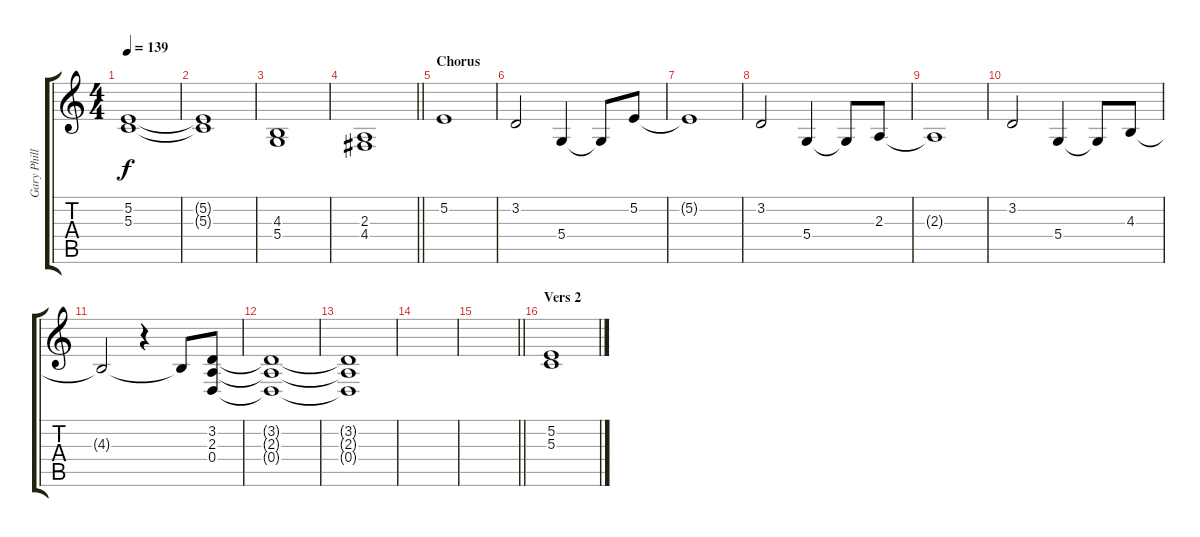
\track ("Gary Phillips" "Gary Phill") {instrument drawbarorgan}
\staff {score tabs}
\tuning (E4 B3 G3 D3 A2 E2) {hide}
\ts (4 4)
\tempo 139
\clef g2
\ks c
(5.2 5.3).1{dy f volume 13} |
(5.2{t} 5.3{t}).1 |
(4.3 5.4).1 |
\barLineRight lightlight
(2.3 4.4).1 |
\section ("" "Chorus")
5.2.1 |
3.2.2 5.4.4 5.4{t}.8 5.2.8 |
5.2{t}.1 |
3.2.2 5.4.4 5.4{t}.8 2.3.8 |
2.3{t}.1 |
3.2.2 5.4.4 5.4{t}.8 4.3.8 |
4.3{t}.2 r.4 4.3{t}.8 (3.2 2.3 0.4).8{volume 2} |
(3.2{t} 2.3{t} 0.4{t}).1 |
(3.2{t} 2.3{t} 0.4{t}).1 |
|
\barLineRight lightlight
|
\section ("" "Vers 2")
(5.2 5.3).1{volume 13}
